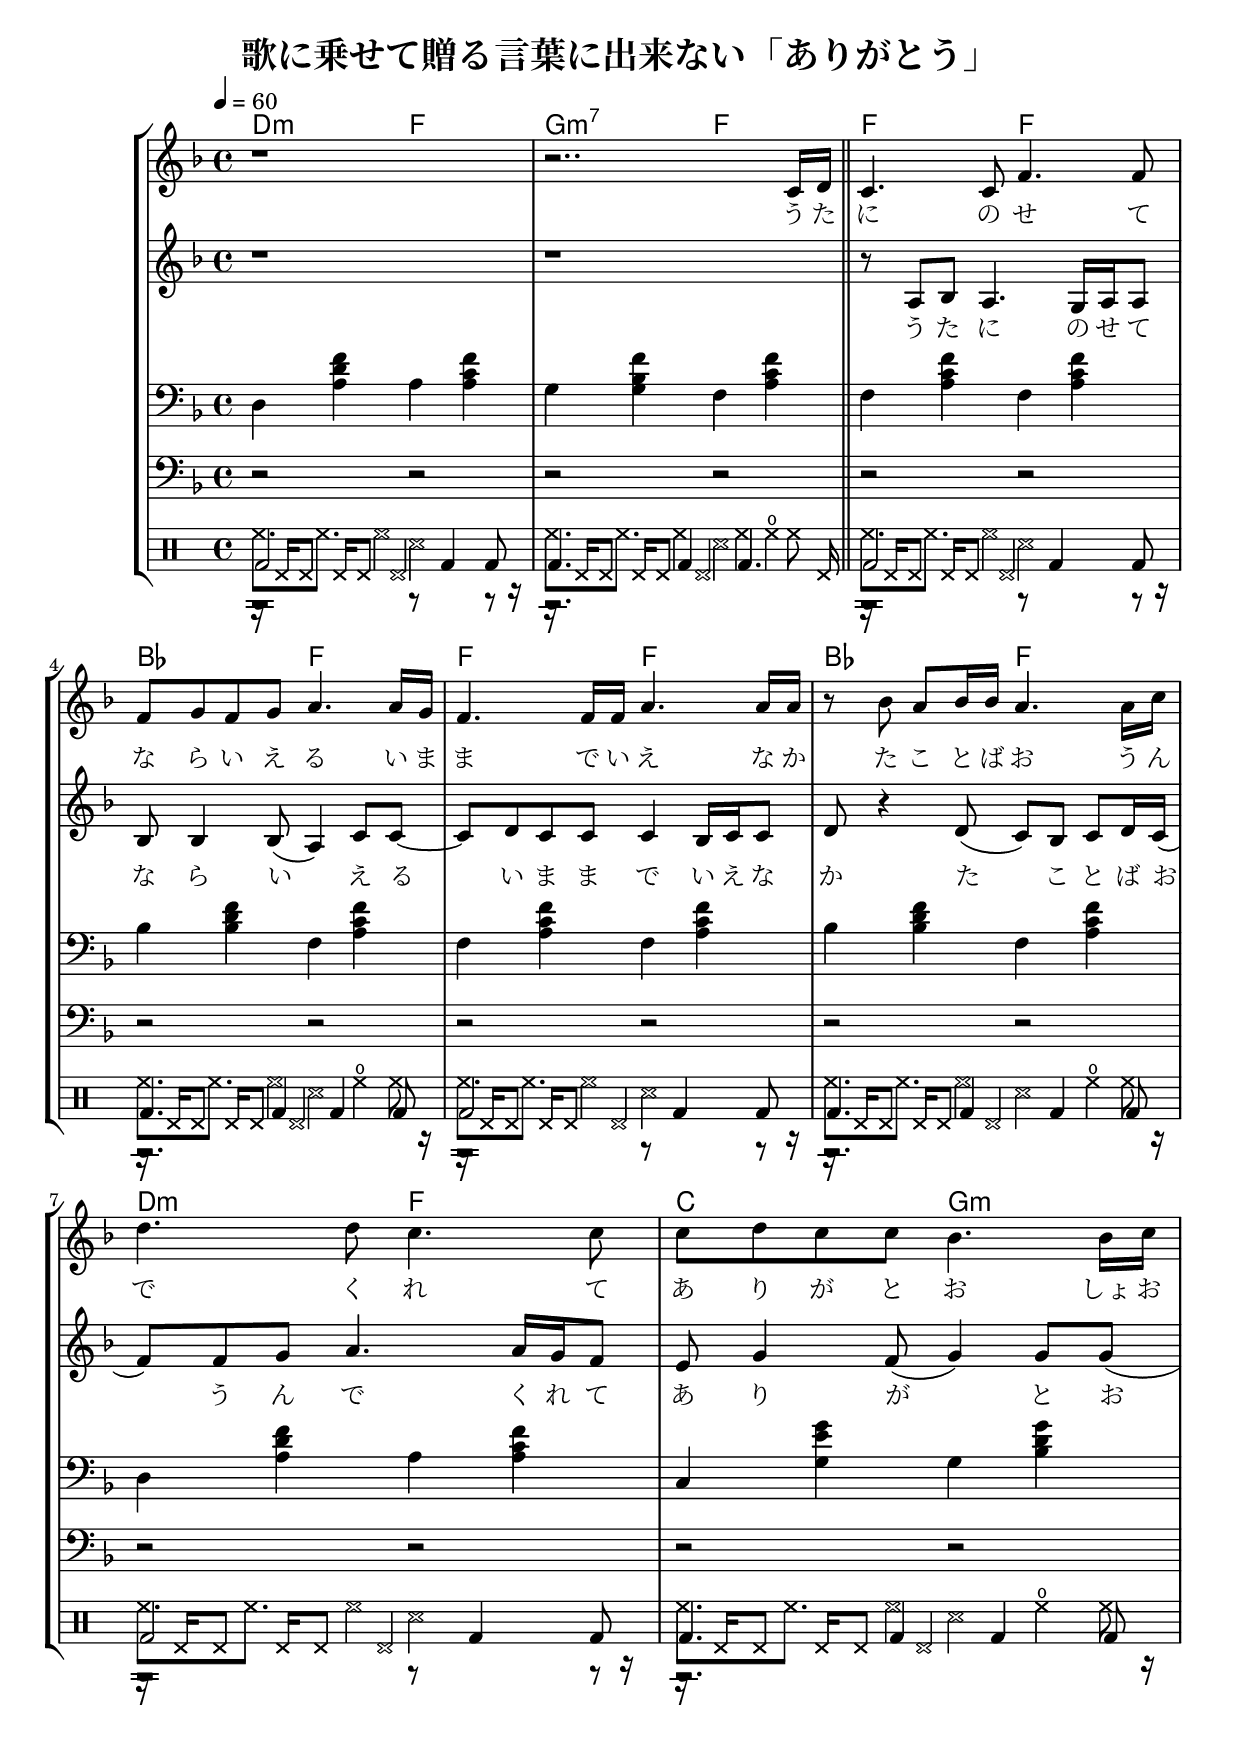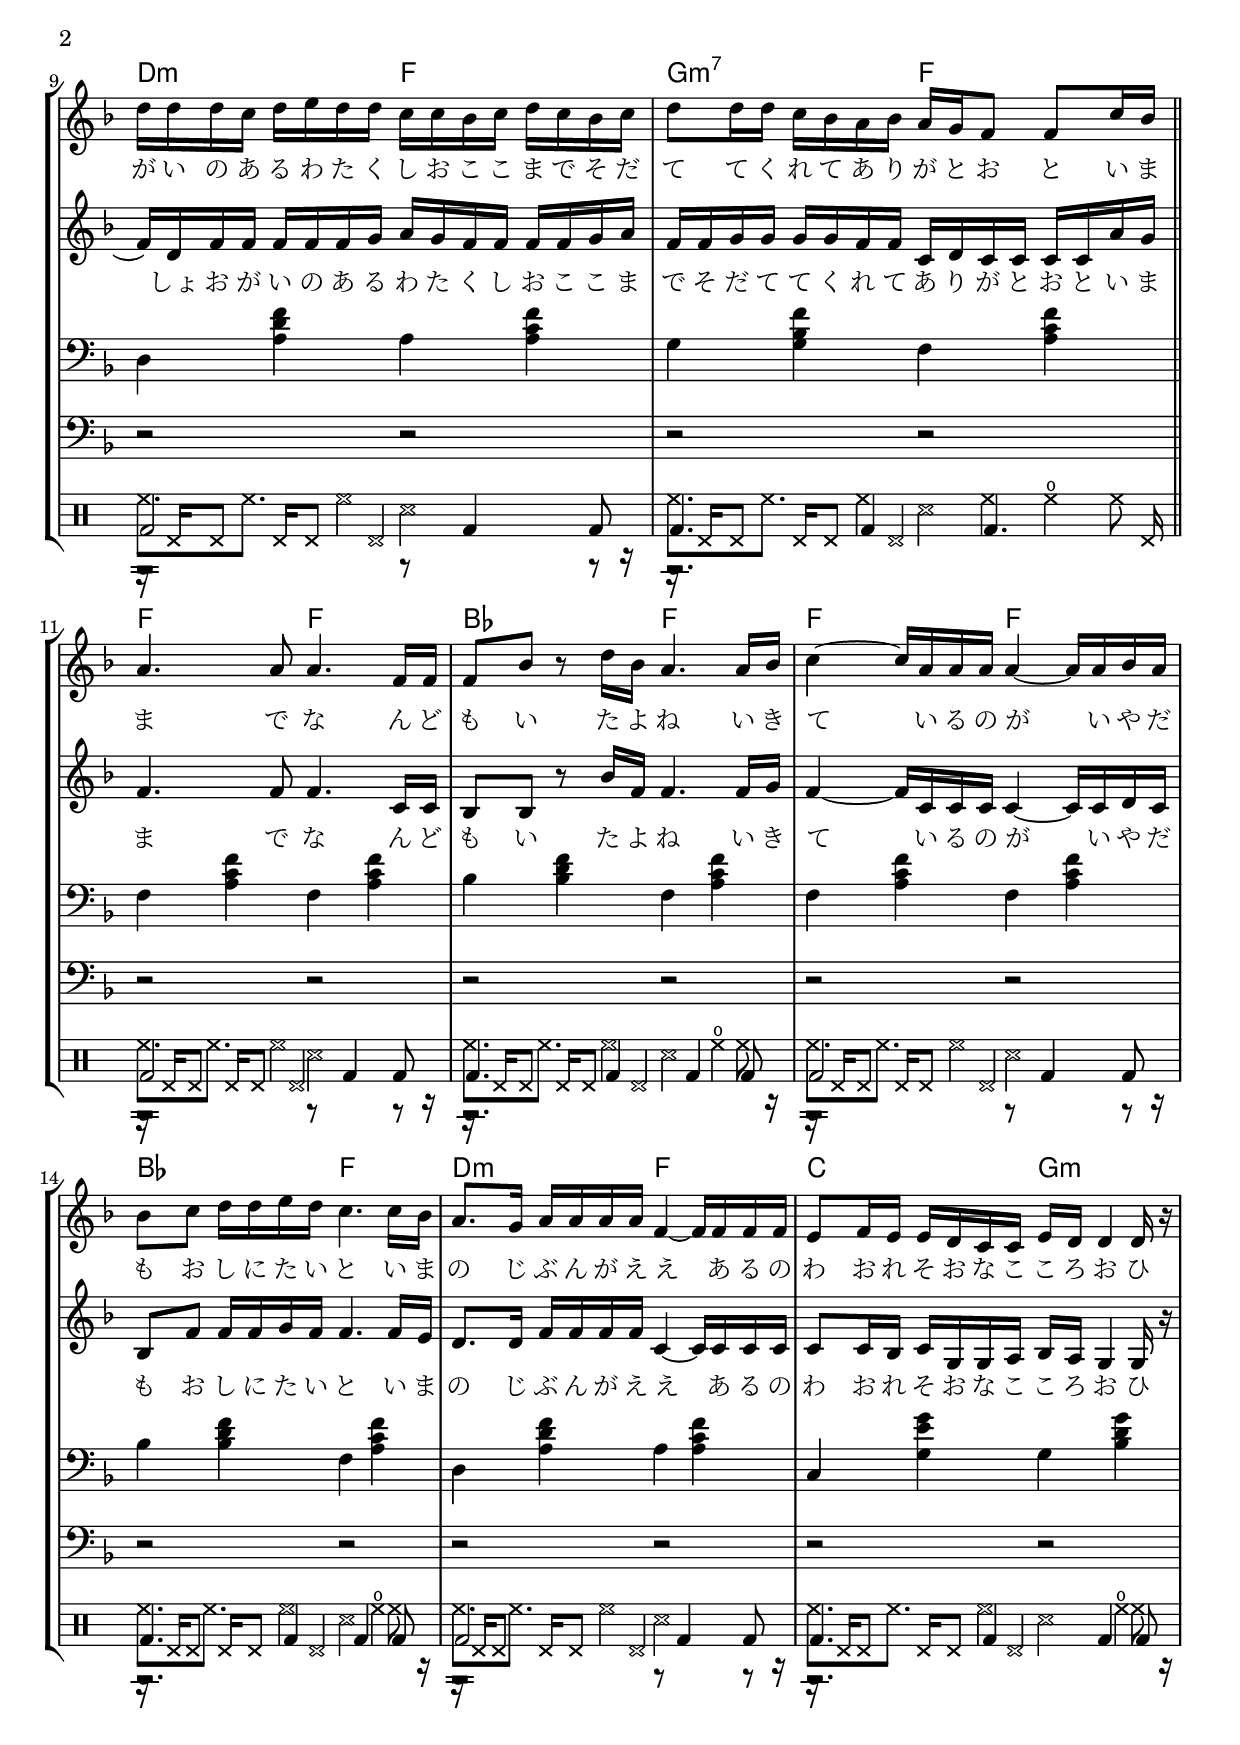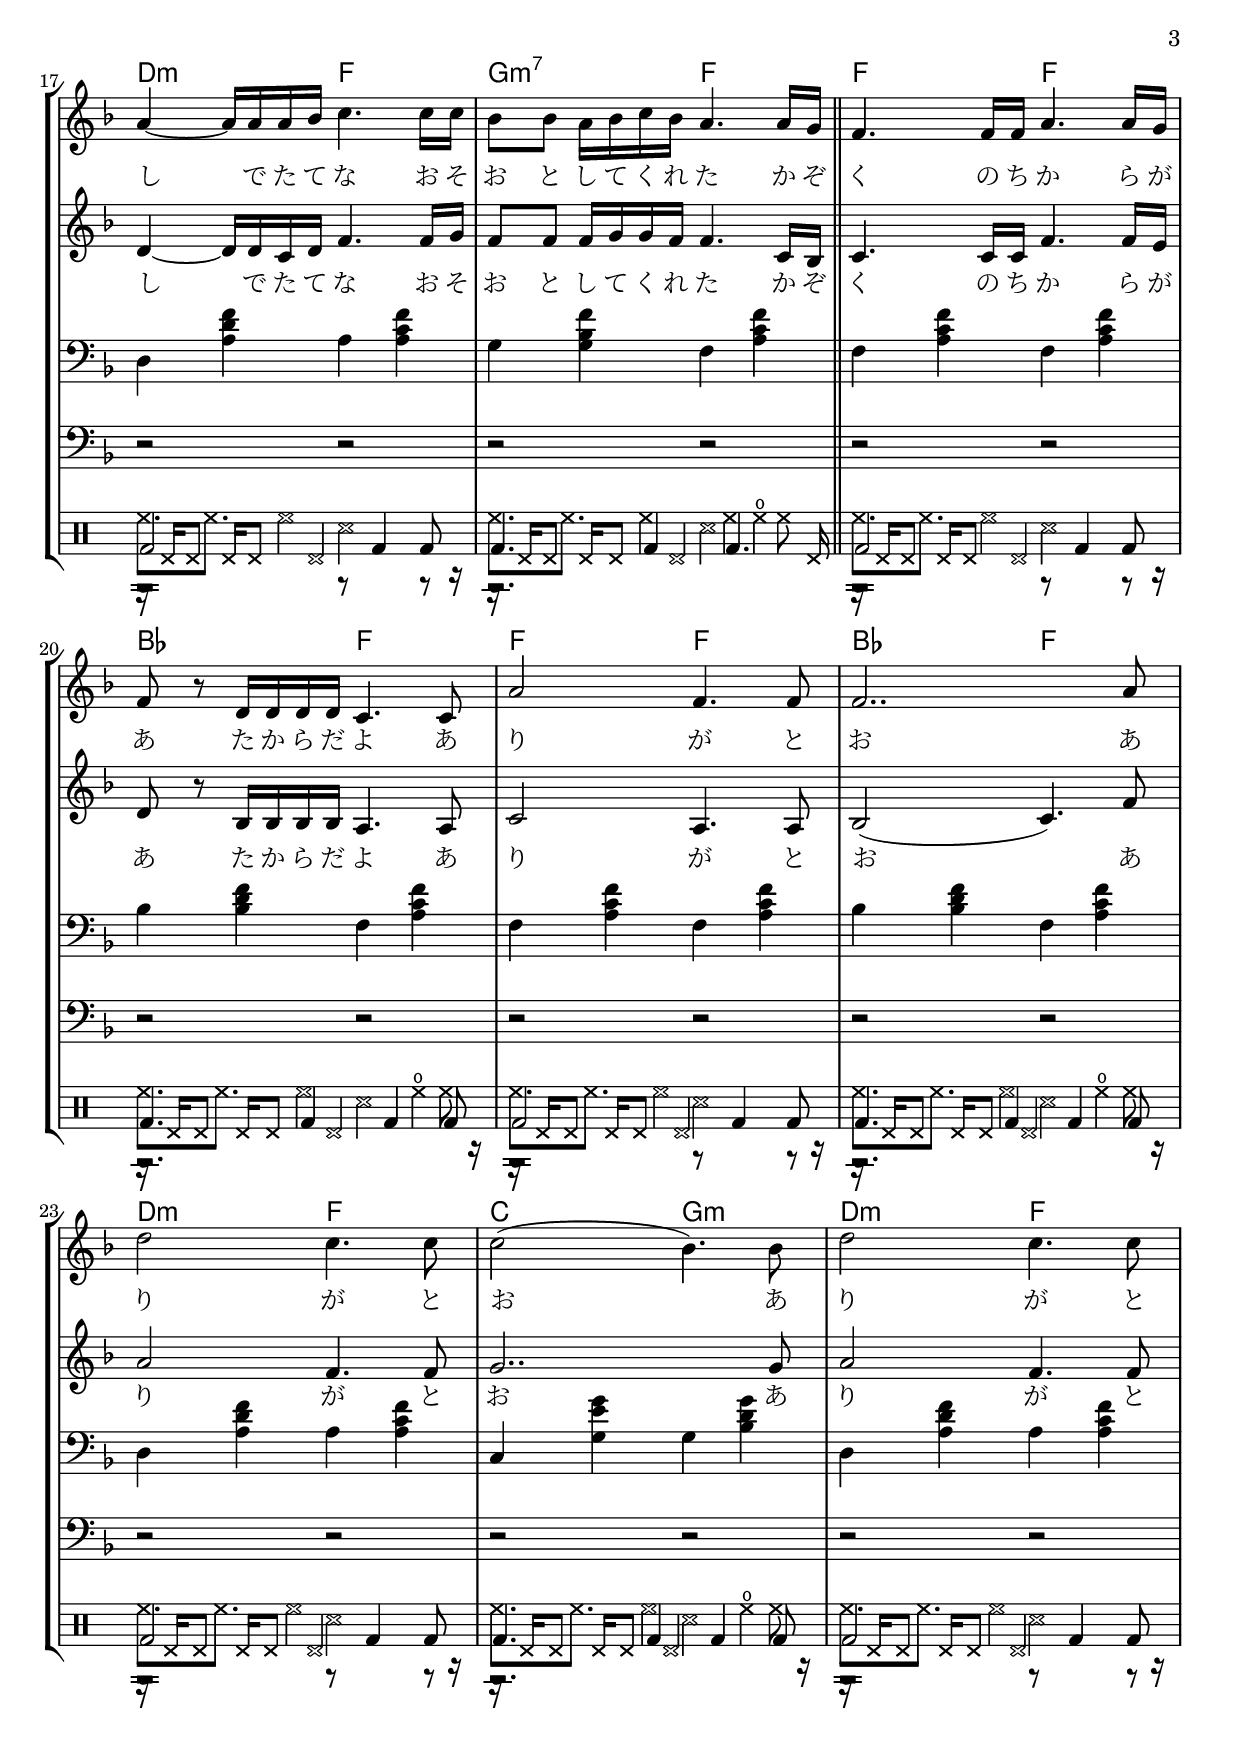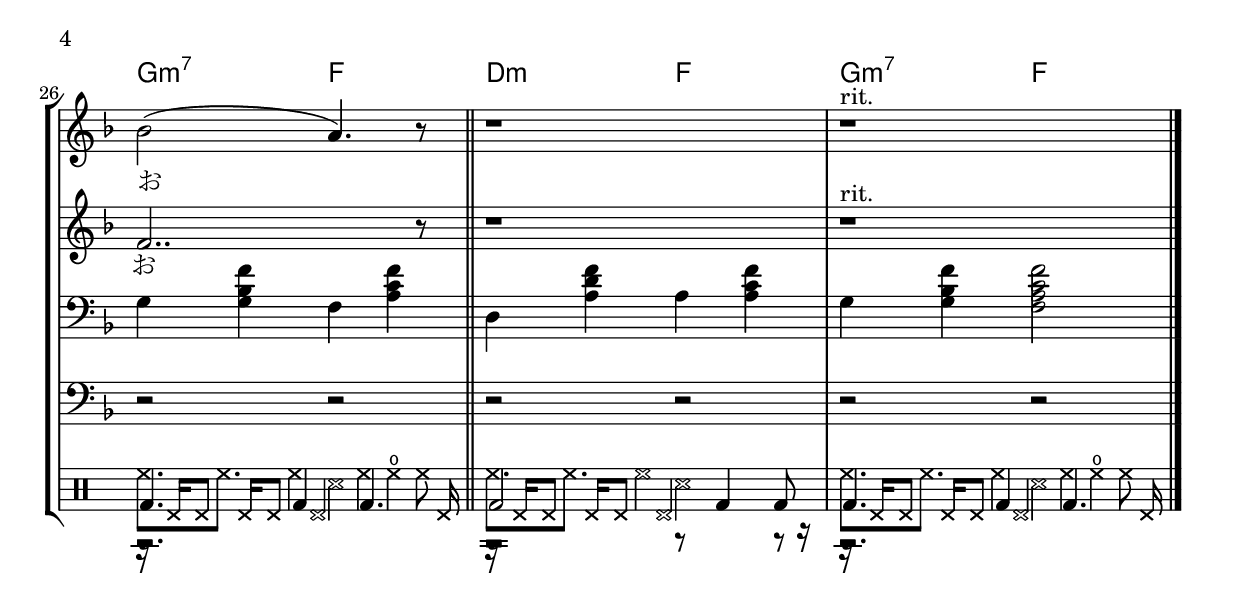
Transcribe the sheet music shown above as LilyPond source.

\version "2.12.1"

\header {
	title = \markup {歌に乗せて贈る言葉に出来ない「ありがとう」}
	composer = \markup \center-column {}
}

harmony = \chordmode {
	d2:m f g:min7 f 

	f f bes f f f bes f d:m f c g:m d:m f g:min7 f 

	f f bes f f f bes f d:m f c g:m d:m f g:min7 f 

	f f bes f f f bes f d:m f c g:m d:m f g:min7 f 

	d:m f g:min7 f 
}

melody = {
	\key f \major
	\tempo 4 = 60
	r1 | r2.. 
	\set Staff.midiInstrument = #"fss0.35"
	c'16  d'16 
	c'4.  c'8  f'4.  f'8 
	f'8  g'8  f'8  g'8  a'4.  a'16  g'16 
	f'4.  f'16  f'16  a'4.  a'16  a'16 
	r8  bes'8  a'8  bes'16  bes'16  a'4.  a'16  c''16 
	d''4.  d''8  c''4.  c''8 
	c''8  d''8  c''8  c''8  bes'4.  bes'16  c''16 
	d''16  d''16  d''16  c''16  d''16  e''16  d''16  d''16  c''16  c''16  bes'16  c''16  d''16  c''16  bes'16  c''16 
	d''8  d''16  d''16  c''16  bes'16  a'16  bes'16  a'16  g'16  f'8  f'8  	\set Staff.midiInstrument = #"fss0.35"
	c''16  bes'16 
	a'4.  a'8  a'4.  f'16  f'16 
	f'8  bes'8  r8  d''16  bes'16  a'4.  a'16  bes'16 
	c''4~c''16  a'16  a'16  a'16  a'4~a'16  a'16  bes'16  a'16 
	bes'8  c''8  d''16  d''16  e''16  d''16  c''4.  c''16  bes'16 
	a'8.  g'16  a'16  a'16  a'16  a'16  f'4~f'16  f'16  f'16  f'16 
	e'8  f'16  e'16  e'16  d'16  c'16  c'16  e'16  d'16  d'4  d'16  r16 
	a'4~a'16  a'16  a'16  bes'16  c''4.  c''16  c''16 
	bes'8  bes'8  a'16  bes'16  c''16  bes'16  a'4.  	\set Staff.midiInstrument = #"fss0.35"
	a'16  g'16 
	f'4.  f'16  f'16  a'4.  a'16  g'16 
	f'8  r8  d'16  d'16  d'16  d'16  c'4.  c'8 
	a'2  f'4.  f'8 
	f'2..  a'8 
	d''2  c''4.  c''8 
	c''2  (bes'4.)  bes'8 
	d''2  c''4.  c''8 
	bes'2  (a'4.)  	r8 	r1 | r1^"rit." \bar "|."
}

words = \lyricmode {
	
	う  た  に  の  せ  て  な  ら  い  え  る  い  ま  ま  で  い  え  な  か  た  こ  と  ば  お  う  ん  で  く  れ  て  あ  り  が  と  お  しょ  お  が  い  の  あ  る  わ  た  く  し  お  こ  こ  ま  で  そ  だ  て  て  く  れ  て  あ  り  が  と  お  と  
	い  ま  ま  で  な  ん  ど  も  い  た  よ  ね  い  き  て  い  る  の  が  い  や  だ  も  お  し  に  た  い  と  い  ま  の  じ  ぶ  ん  が  え  え  あ  る  の  わ  お  れ  そ  お  な  こ  こ  ろ  お  ひ  し  で  た  て  な  お  そ  お  と  し  て  く  れ  た  
	か  ぞ  く  の  ち  か  ら  が  あ  た  か  ら  だ  よ  あ  り  が  と  お  あ  り  が  と  お  あ  り  が  と  お  
	
}

secondmelody = {
	\key f \major
	\tempo 4 = 60
	r1 | r1   
	\set Staff.midiInstrument = #"fss0.35"
	r8 a8  bes8  a4.  g16  a16  a8 
	bes8  bes4  bes8  (a4)  c'8  c'8~ 
	c'8  d'8  c'8  c'8  c'4  bes16  c'16  c'8 
	d'8  r4  d'8  (c'8)  bes8  c'8  d'16  c'16 
	(f'8)  f'8  g'8  a'4.  a'16  g'16  f'8 
	e'8  g'4  f'8  (g'4)  g'8  g'8 
	(f'16)  d'16  f'16  f'16  f'16  f'16  f'16  g'16  a'16  g'16  f'16  f'16  f'16  f'16  g'16  a'16 
	f'16  f'16  g'16  g'16  g'16  g'16  f'16  f'16  c'16  d'16  c'16  c'16  c'16  c'16  	\set Staff.midiInstrument = #"fss0.35"
	a'16  g'16 
	f'4.  f'8  f'4.  c'16  c'16 
	bes8  bes8  r8  bes'16  f'16  f'4.  f'16  g'16 
	f'4~f'16  c'16  c'16  c'16  c'4~c'16  c'16  d'16  c'16 
	bes8  f'8  f'16  f'16  g'16  f'16  f'4.  f'16  e'16 
	d'8.  d'16  f'16  f'16  f'16  f'16  c'4~c'16  c'16  c'16  c'16 
	c'8  c'16  bes16  c'16  g16  g16  a16  bes16  a16  g4  g16  r16 
	d'4~d'16  d'16  c'16  d'16  f'4.  f'16  g'16 
	f'8  f'8  f'16  g'16  g'16  f'16  f'4.  	\set Staff.midiInstrument = #"fss0.35"
	c'16  bes16 
	c'4.  c'16  c'16  f'4.  f'16  e'16 
	d'8  r8  bes16  bes16  bes16  bes16  a4.  a8 
	c'2  a4.  a8 
	bes2  (c'4.)  f'8 
	a'2  f'4.  f'8 
	g'2..  g'8 
	a'2  f'4.  f'8 
	f'2..  	r8 	r1 | r1^"rit." \bar "|."
}

secondwords = \lyricmode {
	
	う  た  に  の  せ  て  な  ら  い  え  る  い  ま  ま  で  い  え  な  か  た  こ  と  ば  お  う  ん  で  く  れ  て  あ  り  が  と  お  しょ  お  が  い  の  あ  る  わ  た  く  し  お  こ  こ  ま  で  そ  だ  て  て  く  れ  て  あ  り  が  と  お  と  
	い  ま  ま  で  な  ん  ど  も  い  た  よ  ね  い  き  て  い  る  の  が  い  や  だ  も  お  し  に  た  い  と  い  ま  の  じ  ぶ  ん  が  え  え  あ  る  の  わ  お  れ  そ  お  な  こ  こ  ろ  お  ひ  し  で  た  て  な  お  そ  お  と  し  て  く  れ  た  
	か  ぞ  く  の  ち  か  ら  が  あ  た  か  ら  だ  よ  あ  り  が  と  お  あ  り  が  と  お  あ  り  が  と  お  
	
}

tempochange = {
	\tempo 4 = 60
	r1 | r1 \bar "||"
	\tempo 4 = 60
	r1 | r1 | r1 | r1 | r1 | r1 | r1 | r1 \bar "||"
	\tempo 4 = 60
	r1 | r1 | r1 | r1 | r1 | r1 | r1 | r1 \bar "||"
	\tempo 4 = 60
	r1 | r1 | r1 | r1 | r1 | r1 | r1 | r1 \bar "||"
	\tempo 4 = 60
	r1 | \tempo 4 = 45 r2 \tempo 4 = 40 r2 \bar "|."
}

mainacc = {
	\clef bass
	\set Staff.midiInstrument = #"Pad 4 (choir)"
	\key f \major
	\tempo 4 = 60
	d4 <a d' f'>4
	a4 <a c' f'>4
	g4 <g bes f'>4
	f4 <a c' f'>4
	\bar "||"

	\set Staff.midiInstrument = #"Pad 4 (choir)"
	f4 <a c' f'>4
	f4 <a c' f'>4
	bes4 <bes d' f'>4
	f4 <a c' f'>4
	f4 <a c' f'>4
	f4 <a c' f'>4
	bes4 <bes d' f'>4
	f4 <a c' f'>4
	d4 <a d' f'>4
	a4 <a c' f'>4
	c4 <g e' g'>4
	g4 <bes d' g'>4
	d4 <a d' f'>4
	a4 <a c' f'>4
	g4 <g bes f'>4
	f4 <a c' f'>4
	\bar "||"

	\set Staff.midiInstrument = #"Pad 4 (choir)"
	f4 <a c' f'>4
	f4 <a c' f'>4
	bes4 <bes d' f'>4
	f4 <a c' f'>4
	f4 <a c' f'>4
	f4 <a c' f'>4
	bes4 <bes d' f'>4
	f4 <a c' f'>4
	d4 <a d' f'>4
	a4 <a c' f'>4
	c4 <g e' g'>4
	g4 <bes d' g'>4
	d4 <a d' f'>4
	a4 <a c' f'>4
	g4 <g bes f'>4
	f4 <a c' f'>4
	\bar "||"

	\set Staff.midiInstrument = #"Pad 4 (choir)"
	f4 <a c' f'>4
	f4 <a c' f'>4
	bes4 <bes d' f'>4
	f4 <a c' f'>4
	f4 <a c' f'>4
	f4 <a c' f'>4
	bes4 <bes d' f'>4
	f4 <a c' f'>4
	d4 <a d' f'>4
	a4 <a c' f'>4
	c4 <g e' g'>4
	g4 <bes d' g'>4
	d4 <a d' f'>4
	a4 <a c' f'>4
	g4 <g bes f'>4
	f4 <a c' f'>4
	\bar "||"

	\set Staff.midiInstrument = #"Pad 4 (choir)"
	d4 <a d' f'>4
	a4 <a c' f'>4
	g4 <g bes f'>4
	<f a c' f'>2
	\bar "|."
}

subacc = {
	\clef bass
	\set Staff.midiInstrument = #"Seashore"
	\key f \major
	\tempo 4 = 60
	r2
	r2
	r2
	r2
	\bar "||"

	\set Staff.midiInstrument = #"Seashore"
	r2
	r2
	r2
	r2
	r2
	r2
	r2
	r2
	r2
	r2
	r2
	r2
	r2
	r2
	r2
	r2
	\bar "||"

	\set Staff.midiInstrument = #"Seashore"
	r2
	r2
	r2
	r2
	r2
	r2
	r2
	r2
	r2
	r2
	r2
	r2
	r2
	r2
	r2
	r2
	\bar "||"

	\set Staff.midiInstrument = #"Seashore"
	r2
	r2
	r2
	r2
	r2
	r2
	r2
	r2
	r2
	r2
	r2
	r2
	r2
	r2
	r2
	r2
	\bar "||"

	\set Staff.midiInstrument = #"Seashore"
	r2
	r2
	r2
	r2
	\bar "|."
}

percA = {
	\drummode {
	r1  |r2. hho4  \bar "||"
	r1  |r2. hho4  |r1  |r2. hho4  |r1  |r2. hho4  |r1  |r2. hho4  \bar "||"
	r1  |r2. hho4  |r1  |r2. hho4  |r1  |r2. hho4  |r1  |r2. hho4  \bar "||"
	r1  |r2. hho4  |r1  |r2. hho4  |r1  |r2. hho4  |r1  |r2. hho4  \bar "||"
	r1  |r2. hho4  \bar "|."
	}
}

percB = {
	\drummode {
	r16 hhp16 hhp8 hhp16 hhp8 hhp2 r16  |r16 hhp16 hhp8 hhp16 hhp8 hhp2 hhp16  \bar "||"
	r16 hhp16 hhp8 hhp16 hhp8 hhp2 r16  |r16 hhp16 hhp8 hhp16 hhp8 hhp2 r16  |r16 hhp16 hhp8 hhp16 hhp8 hhp2 r16  |r16 hhp16 hhp8 hhp16 hhp8 hhp2 r16  |r16 hhp16 hhp8 hhp16 hhp8 hhp2 r16  |r16 hhp16 hhp8 hhp16 hhp8 hhp2 r16  |r16 hhp16 hhp8 hhp16 hhp8 hhp2 r16  |r16 hhp16 hhp8 hhp16 hhp8 hhp2 hhp16  \bar "||"
	r16 hhp16 hhp8 hhp16 hhp8 hhp2 r16  |r16 hhp16 hhp8 hhp16 hhp8 hhp2 r16  |r16 hhp16 hhp8 hhp16 hhp8 hhp2 r16  |r16 hhp16 hhp8 hhp16 hhp8 hhp2 r16  |r16 hhp16 hhp8 hhp16 hhp8 hhp2 r16  |r16 hhp16 hhp8 hhp16 hhp8 hhp2 r16  |r16 hhp16 hhp8 hhp16 hhp8 hhp2 r16  |r16 hhp16 hhp8 hhp16 hhp8 hhp2 hhp16  \bar "||"
	r16 hhp16 hhp8 hhp16 hhp8 hhp2 r16  |r16 hhp16 hhp8 hhp16 hhp8 hhp2 r16  |r16 hhp16 hhp8 hhp16 hhp8 hhp2 r16  |r16 hhp16 hhp8 hhp16 hhp8 hhp2 r16  |r16 hhp16 hhp8 hhp16 hhp8 hhp2 r16  |r16 hhp16 hhp8 hhp16 hhp8 hhp2 r16  |r16 hhp16 hhp8 hhp16 hhp8 hhp2 r16  |r16 hhp16 hhp8 hhp16 hhp8 hhp2 hhp16  \bar "||"
	r16 hhp16 hhp8 hhp16 hhp8 hhp2 r16  |r16 hhp16 hhp8 hhp16 hhp8 hhp2 hhp16  \bar "|."
	}
}

percC = {
	\drummode {
	hh8. hh8. hh2 r8  |hh8. hh8. hh4 hh4 hh8  \bar "||"
	hh8. hh8. hh2 r8  |hh8. hh8. hh2 hh8  |hh8. hh8. hh2 r8  |hh8. hh8. hh2 hh8  |hh8. hh8. hh2 r8  |hh8. hh8. hh2 hh8  |hh8. hh8. hh2 r8  |hh8. hh8. hh4 hh4 hh8  \bar "||"
	hh8. hh8. hh2 r8  |hh8. hh8. hh2 hh8  |hh8. hh8. hh2 r8  |hh8. hh8. hh2 hh8  |hh8. hh8. hh2 r8  |hh8. hh8. hh2 hh8  |hh8. hh8. hh2 r8  |hh8. hh8. hh4 hh4 hh8  \bar "||"
	hh8. hh8. hh2 r8  |hh8. hh8. hh2 hh8  |hh8. hh8. hh2 r8  |hh8. hh8. hh2 hh8  |hh8. hh8. hh2 r8  |hh8. hh8. hh2 hh8  |hh8. hh8. hh2 r8  |hh8. hh8. hh4 hh4 hh8  \bar "||"
	hh8. hh8. hh2 r8  |hh8. hh8. hh4 hh4 hh8  \bar "|."
	}
}

percD = {
	\drummode {
	r2 ss2  |r2 ss2  \bar "||"
	r2 ss2  |r2 ss2  |r2 ss2  |r2 ss2  |r2 ss2  |r2 ss2  |r2 ss2  |r2 ss2  \bar "||"
	r2 ss2  |r2 ss2  |r2 ss2  |r2 ss2  |r2 ss2  |r2 ss2  |r2 ss2  |r2 ss2  \bar "||"
	r2 ss2  |r2 ss2  |r2 ss2  |r2 ss2  |r2 ss2  |r2 ss2  |r2 ss2  |r2 ss2  \bar "||"
	r2 ss2  |r2 ss2  \bar "|."
	}
}

percE = {
	\drummode {
	bd2 r8 bd4 bd8  |bd4. bd4 bd4.  \bar "||"
	bd2 r8 bd4 bd8  |bd4. bd4 bd4 bd8  |bd2 r8 bd4 bd8  |bd4. bd4 bd4 bd8  |bd2 r8 bd4 bd8  |bd4. bd4 bd4 bd8  |bd2 r8 bd4 bd8  |bd4. bd4 bd4.  \bar "||"
	bd2 r8 bd4 bd8  |bd4. bd4 bd4 bd8  |bd2 r8 bd4 bd8  |bd4. bd4 bd4 bd8  |bd2 r8 bd4 bd8  |bd4. bd4 bd4 bd8  |bd2 r8 bd4 bd8  |bd4. bd4 bd4.  \bar "||"
	bd2 r8 bd4 bd8  |bd4. bd4 bd4 bd8  |bd2 r8 bd4 bd8  |bd4. bd4 bd4 bd8  |bd2 r8 bd4 bd8  |bd4. bd4 bd4 bd8  |bd2 r8 bd4 bd8  |bd4. bd4 bd4.  \bar "||"
	bd2 r8 bd4 bd8  |bd4. bd4 bd4.  \bar "|."
	}
}

\score {
	<<
		\new StaffGroup <<
			\new ChordNames {\harmony}
			\new Voice = "melody" {\melody}
			\new Lyrics \lyricsto "melody" \words
			\new Voice = "secondmelody" {\secondmelody}
			\new Lyrics \lyricsto "secondmelody" \secondwords
			\new Staff = "mainacc" {\mainacc}
			\new Staff = "subacc" {\subacc}
			\new DrumStaff <<
				\new DrumVoice {\percA}
				\new DrumVoice {\percB}
				\new DrumVoice {\percC}
				\new DrumVoice {\percD}
				\new DrumVoice {\percE}
			>>
		>>
	>>
	\layout { }
}
